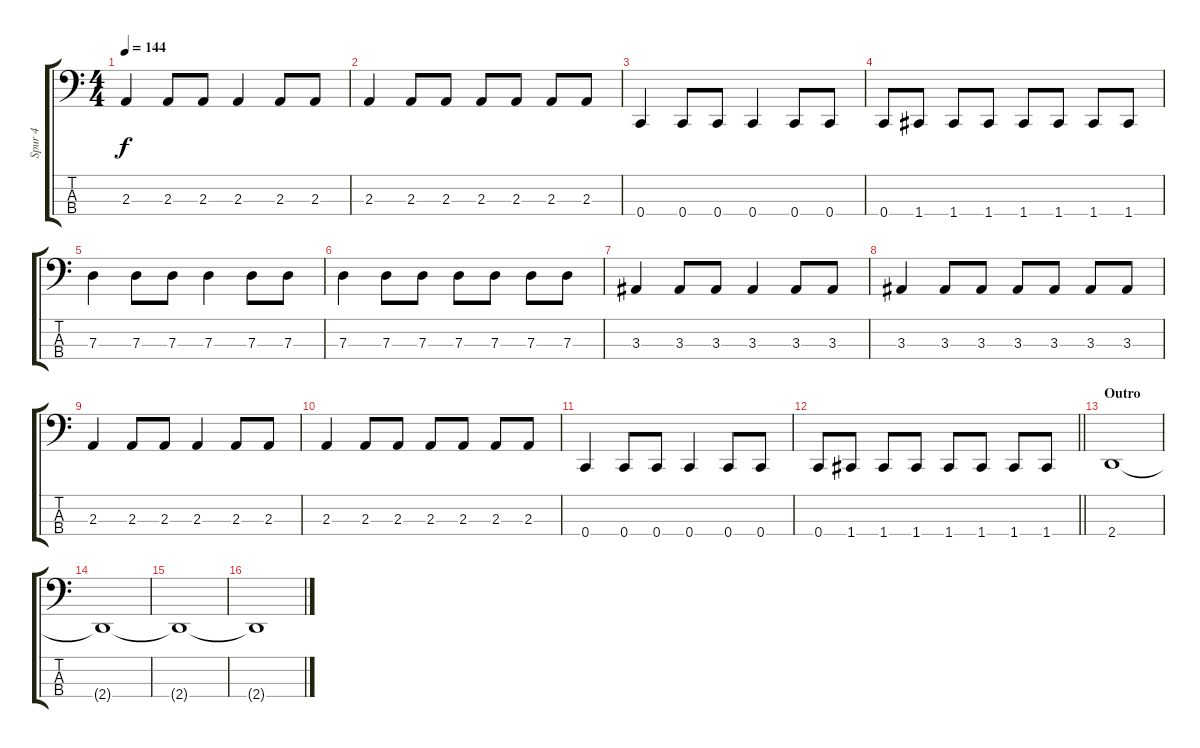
\track ("Spur 4" "Spur 4") {instrument electricbasspick}
\staff {score tabs}
\tuning (F2 C2 G1 C1) {hide}
\ts (4 4)
\tempo 144
\clef f4
\ks c
2.3.4{dy f} 2.3.8 2.3.8 2.3.4 2.3.8 2.3.8 |
2.3.4 2.3.8 2.3.8 2.3.8 2.3.8 2.3.8 2.3.8 |
0.4.4 0.4.8 0.4.8 0.4.4 0.4.8 0.4.8 |
0.4.8 1.4.8 1.4.8 1.4.8 1.4.8 1.4.8 1.4.8 1.4.8 |
7.3.4 7.3.8 7.3.8 7.3.4 7.3.8 7.3.8 |
7.3.4 7.3.8 7.3.8 7.3.8 7.3.8 7.3.8 7.3.8 |
3.3.4 3.3.8 3.3.8 3.3.4 3.3.8 3.3.8 |
3.3.4 3.3.8 3.3.8 3.3.8 3.3.8 3.3.8 3.3.8 |
2.3.4 2.3.8 2.3.8 2.3.4 2.3.8 2.3.8 |
2.3.4 2.3.8 2.3.8 2.3.8 2.3.8 2.3.8 2.3.8 |
0.4.4 0.4.8 0.4.8 0.4.4 0.4.8 0.4.8 |
\barLineRight lightlight
0.4.8 1.4.8 1.4.8 1.4.8 1.4.8 1.4.8 1.4.8 1.4.8 |
\section ("" "Outro")
2.4.1 |
2.4{t}.1 |
2.4{t}.1 |
2.4{t}.1
